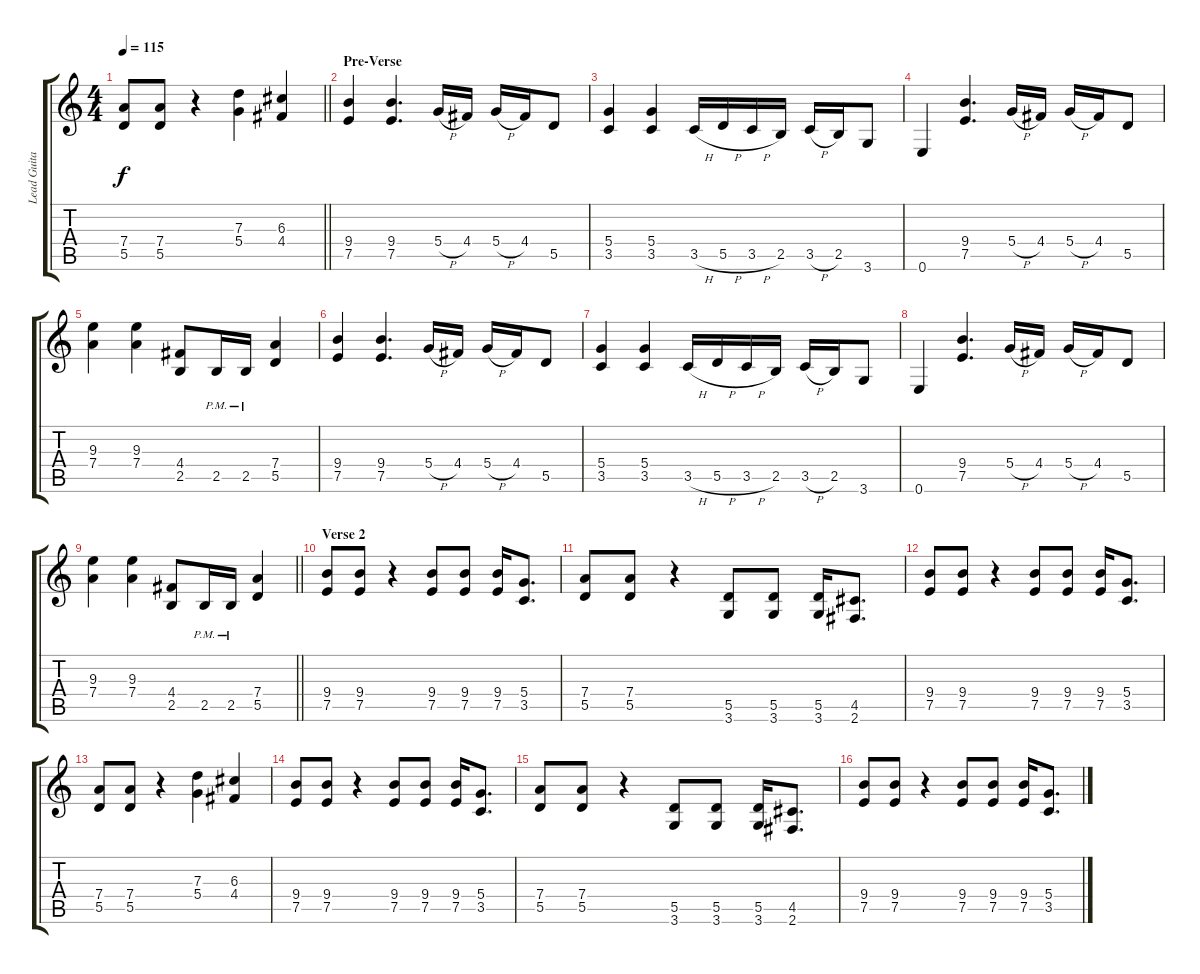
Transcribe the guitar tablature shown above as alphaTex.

\track ("Lead Guitar" "Lead Guita") {instrument distortionguitar}
\staff {score tabs}
\tuning (E4 B3 G3 D3 A2 E2) {hide}
\ts (4 4)
\tempo 115
\clef g2
\barLineRight lightlight
\ks c
(7.4 5.5).8{dy f} (7.4 5.5).8 r.4 (7.3 5.4).4 (6.3 4.4).4 |
\section ("" "Pre-Verse")
(9.4 7.5).4 (9.4 7.5).4{d} 5.4{h}.16 4.4.16 5.4{h}.16 4.4.16 5.5.8 |
(5.4 3.5).4 (5.4 3.5).4 3.5{h}.16 5.5{h}.16 3.5{h}.16 2.5.16 3.5{h}.16 2.5.16 3.6.8 |
0.6.4 (9.4 7.5).4{d} 5.4{h}.16 4.4.16 5.4{h}.16 4.4.16 5.5.8 |
(9.3 7.4).4 (9.3 7.4).4 (4.4 2.5).8 2.5{pm}.16 2.5{pm}.16 (7.4 5.5).4 |
(9.4 7.5).4 (9.4 7.5).4{d} 5.4{h}.16 4.4.16 5.4{h}.16 4.4.16 5.5.8 |
(5.4 3.5).4 (5.4 3.5).4 3.5{h}.16 5.5{h}.16 3.5{h}.16 2.5.16 3.5{h}.16 2.5.16 3.6.8 |
0.6.4 (9.4 7.5).4{d} 5.4{h}.16 4.4.16 5.4{h}.16 4.4.16 5.5.8 |
\barLineRight lightlight
(9.3 7.4).4 (9.3 7.4).4 (4.4 2.5).8 2.5{pm}.16 2.5{pm}.16 (7.4 5.5).4 |
\section ("" "Verse 2")
(9.4 7.5).8 (9.4 7.5).8 r.4 (9.4 7.5).8 (9.4 7.5).8 (9.4 7.5).16 (5.4 3.5).8{d} |
(7.4 5.5).8 (7.4 5.5).8 r.4 (5.5 3.6).8 (5.5 3.6).8 (5.5 3.6).16 (4.5 2.6).8{d} |
(9.4 7.5).8 (9.4 7.5).8 r.4 (9.4 7.5).8 (9.4 7.5).8 (9.4 7.5).16 (5.4 3.5).8{d} |
(7.4 5.5).8 (7.4 5.5).8 r.4 (7.3 5.4).4 (6.3 4.4).4 |
(9.4 7.5).8 (9.4 7.5).8 r.4 (9.4 7.5).8 (9.4 7.5).8 (9.4 7.5).16 (5.4 3.5).8{d} |
(7.4 5.5).8 (7.4 5.5).8 r.4 (5.5 3.6).8 (5.5 3.6).8 (5.5 3.6).16 (4.5 2.6).8{d} |
(9.4 7.5).8 (9.4 7.5).8 r.4 (9.4 7.5).8 (9.4 7.5).8 (9.4 7.5).16 (5.4 3.5).8{d}
